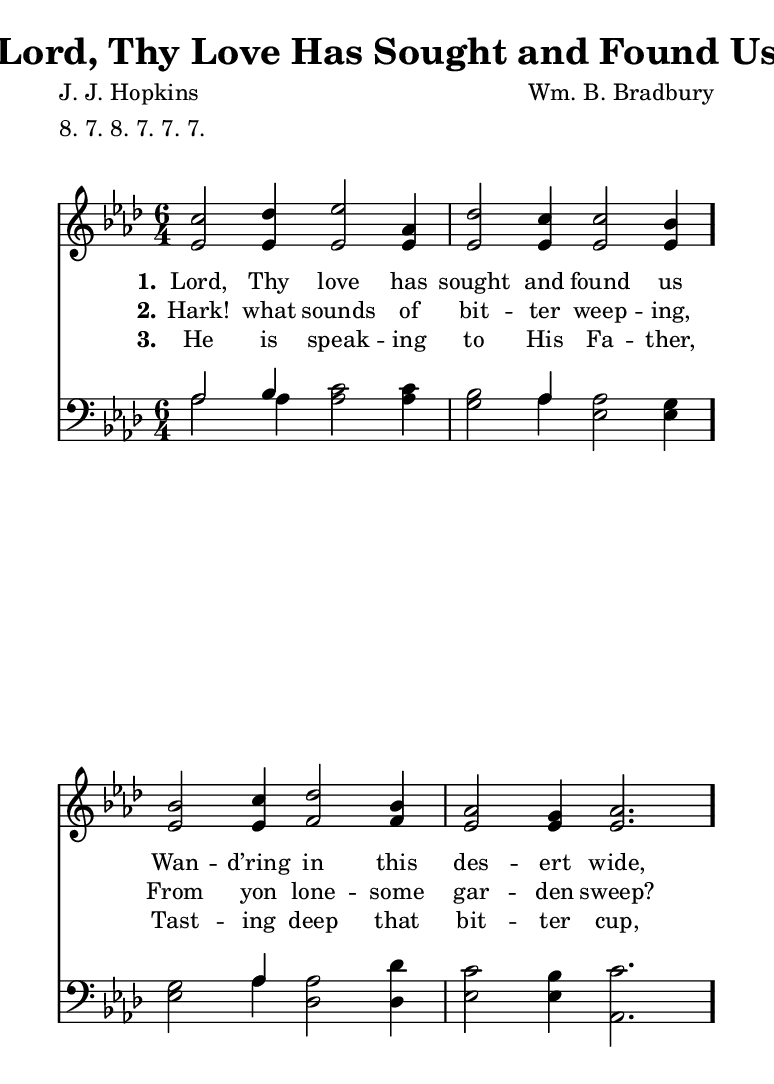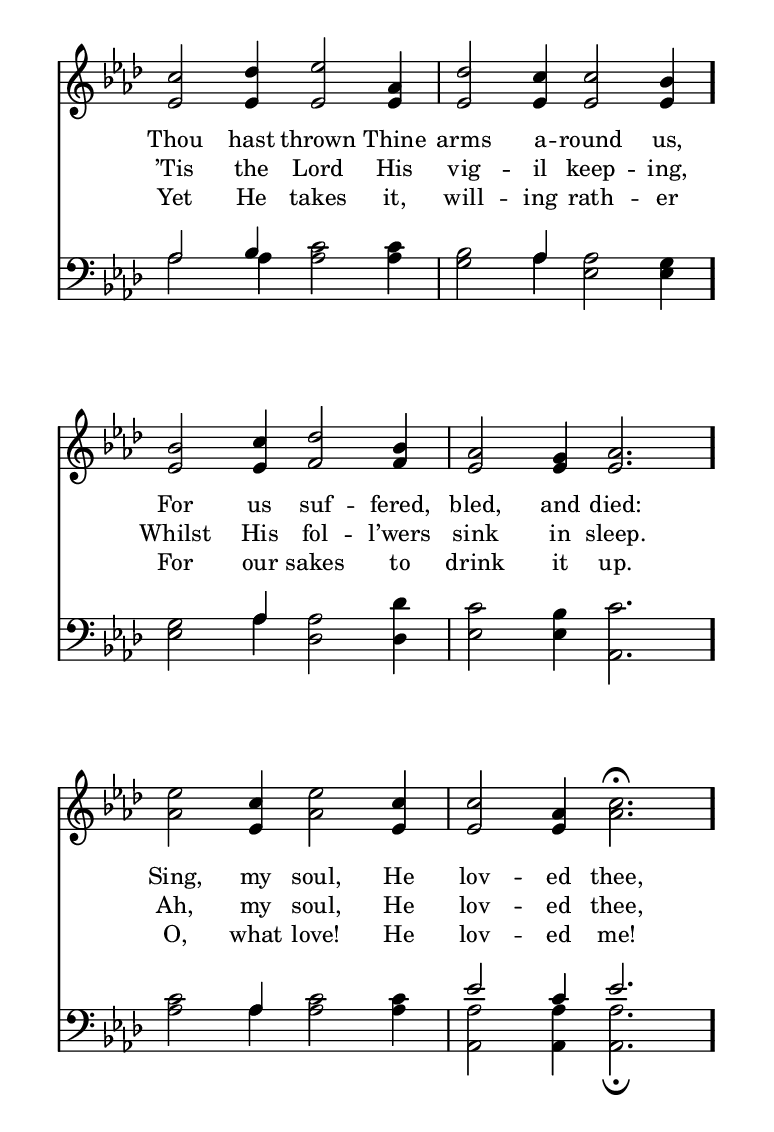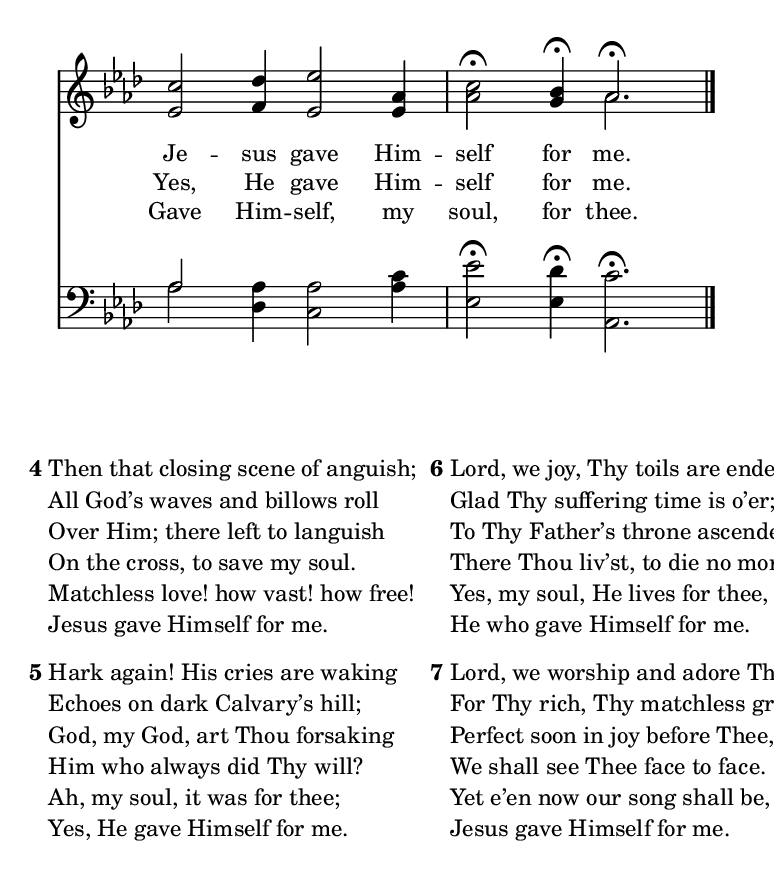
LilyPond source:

\include "common/global.ily"
\paper {
  \include "common/paper.ily"
  ragged-last-bottom = ##t
}

\header{
  hymnnumber = "237"
  title = "Lord, Thy Love Has Sought and Found Us"
  tunename = "Even Me"
  meter = "8. 7. 8. 7. 7. 7."
  poet = "J. J. Hopkins"
  composer = "Wm. B. Bradbury"
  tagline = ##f
}

ta = { \tempo 4=130 }
tb = { \tempo 4=65 }

global = {
  \include "common/overrides.ily"
  \override Staff.TimeSignature.style = #'numbered
  \time 6/4
  \override Score.MetronomeMark.transparent = ##t % hide all fermata changes too
  \ta
  \key aes \major
  \autoBeamOff
}

patternA = { \ta c2 c4 }
patternB = { \ta c2 c4 c2 c4 | c2 c4 c2. }
patternC = { \ta c2 c4 c2 c4 | c2 c4 \tb c2.\fermata }
patternD = { \ta c2 c4 c2 c4 | \tb c2\fermata c4\fermata c2.\fermata }

notesSoprano = {
\global
\relative c'' {

  \changePitch \patternA { c des ees aes, | des c c bes }
  \changePitch \patternB { bes c des bes | aes g aes }
  \changePitch \patternA { c des ees aes, | des c c bes }
  \changePitch \patternB { bes c des bes | aes g aes }

  \changePitch \patternC { ees' c ees c | c aes c }
  \changePitch \patternD { c des ees aes, | c bes aes }

  \bar "|."

}
}

notesAlto = {
\global
\relative e' {

  \changePitch \patternA { ees ees ees ees | ees ees ees ees }
  \changePitch \patternB { ees ees f f | ees ees ees }
  \changePitch \patternA { ees ees ees ees | ees ees ees ees }
  \changePitch \patternB { ees ees f f | ees ees ees }

  \changePitch \patternB { aes ees aes ees | ees ees aes }
  \changePitch \patternB { ees f ees ees | aes g aes }

}
}

notesTenor = {
\global
\relative a {

  \changePitch \patternA { aes bes c c | bes aes aes g }
  \changePitch \patternB { g aes aes des | c bes c }
  \changePitch \patternA { aes bes c c | bes aes aes g }
  \changePitch \patternB { g aes aes des | c bes c }

  \changePitch \patternB { c aes c c | ees c ees }
  \changePitch \patternB { aes, aes aes c | ees des c }

}
}

notesBass = {
\global
\relative f {

  \changePitch \patternA { aes aes aes aes | g aes ees ees }
  \changePitch \patternB { ees aes des, des | ees ees aes, }
  \changePitch \patternA { aes' aes aes aes | g aes ees ees }
  \changePitch \patternB { ees aes des, des | ees ees aes, }

  \changePitch \patternC { aes' aes aes aes | < aes aes, > < aes aes, > < aes aes, > }
  \changePitch \patternD { aes des, c aes' | ees ees aes, }

}
}

% original has "refrain" but the term "refrain" is a bit strained, especially
% when verses 4-7 are not formatted in the original with refrains

wordsA = \lyricmode {
\set stanza = "1."

Lord, Thy love has sought and found us \bar "."
Wan -- d’ring in this des -- ert wide, \bar "."
Thou hast thrown Thine arms a -- round us, \bar "."
For us suf -- fered, bled, and died: \bar "."
Sing, my soul, He lov -- ed thee, \bar "."
Je -- sus gave Him -- self for me. \bar "."

}

wordsB = \lyricmode {
\set stanza = "2."

Hark! what sounds of bit -- ter weep -- ing,
From yon lone -- some gar -- den sweep?
’Tis the Lord His vig -- il keep -- ing,
Whilst His fol -- l’wers sink in sleep.
Ah, my soul, He lov -- ed thee,
Yes, He gave Him -- self for me.

}

wordsC = \lyricmode {
\set stanza = "3."

He is speak -- ing to His Fa -- ther,
Tast -- ing deep that bit -- ter cup,
Yet He takes it, will  -- ing rath -- er
For our sakes to drink it up.
O, what love! He lov -- ed me!
Gave Him -- self, my soul, for thee.

}

wordsD = \markuplist {

\line { Then that closing scene of anguish; }
\line { All God’s waves and billows roll }
\line { Over Him; there left to languish }
\line { On the cross, to save my soul. }
\line { Matchless love! how vast! how free! }
\line { Jesus gave Himself for me. }

}

wordsE = \markuplist {

\line { Hark again! His cries are waking }
\line { Echoes on dark Calvary’s hill; }
\line { God, my God, art Thou forsaking }
\line { Him who always did Thy will? }
\line { Ah, my soul, it was for thee; }
\line { Yes, He gave Himself for me. }

}

wordsF = \markuplist {

\line { Lord, we joy, Thy toils are ended, }
\line { Glad Thy suffering time is o’er; }
\line { To Thy Father’s throne ascended, }
\line { There Thou liv’st, to die no more. }
\line { Yes, my soul, He lives for thee, }
\line { He who gave Himself for me. }

}

wordsG = \markuplist {

\line { Lord, we worship and adore Thee }
\line { For Thy rich, Thy matchless grace; }
\line { Perfect soon in joy before Thee, }
\line { We shall see Thee face to face. }
\line { Yet e’en now our song shall be, }
\line { Jesus gave Himself for me. }

}

\score {
  \context ChoirStaff <<
    \context Staff = upper <<
      \set ChoirStaff.systemStartDelimiter = #'SystemStartBar
      \partcombine #'(2 . 9) \notesSoprano \notesAlto
      \context NullVoice = sopranos { \voiceOne << \notesSoprano >> }
      \context NullVoice = altos { \voiceTwo << \notesAlto >> }
      \context Lyrics = one   \lyricsto sopranos \wordsA
      \context Lyrics = two   \lyricsto sopranos \wordsB
      \context Lyrics = three \lyricsto sopranos \wordsC
    >>
    \context Staff = men <<
      \clef bass
      \partcombine #'(2 . 9) \notesTenor \notesBass
      \context NullVoice = tenors { \voiceOne << \notesTenor >> }
      \context NullVoice = basses { \voiceTwo << \notesBass >> }
    >>
  >>
  \layout {
    \include "common/layout.ily"
  }
  \midi{
    \include "common/midi.ily"
  }
}

\noPageBreak

\markup { \fill-line {
  \hspace #0.1
  \column {
  \line{ \bold 4 \column { \wordsD } } \combine \null \vspace #0.4
  \line{ \bold 5 \column { \wordsE } }
  }
  \hspace #0.1
  \column {
  \line{ \bold 6 \column { \wordsF } } \combine \null \vspace #0.4
  \line{ \bold 7 \column { \wordsG } }
  }
  \hspace #0.1
} }

\version "2.19.49"  % necessary for upgrading to future LilyPond versions.

% vi:set et ts=2 sw=2 ai nocindent syntax=lilypond:
